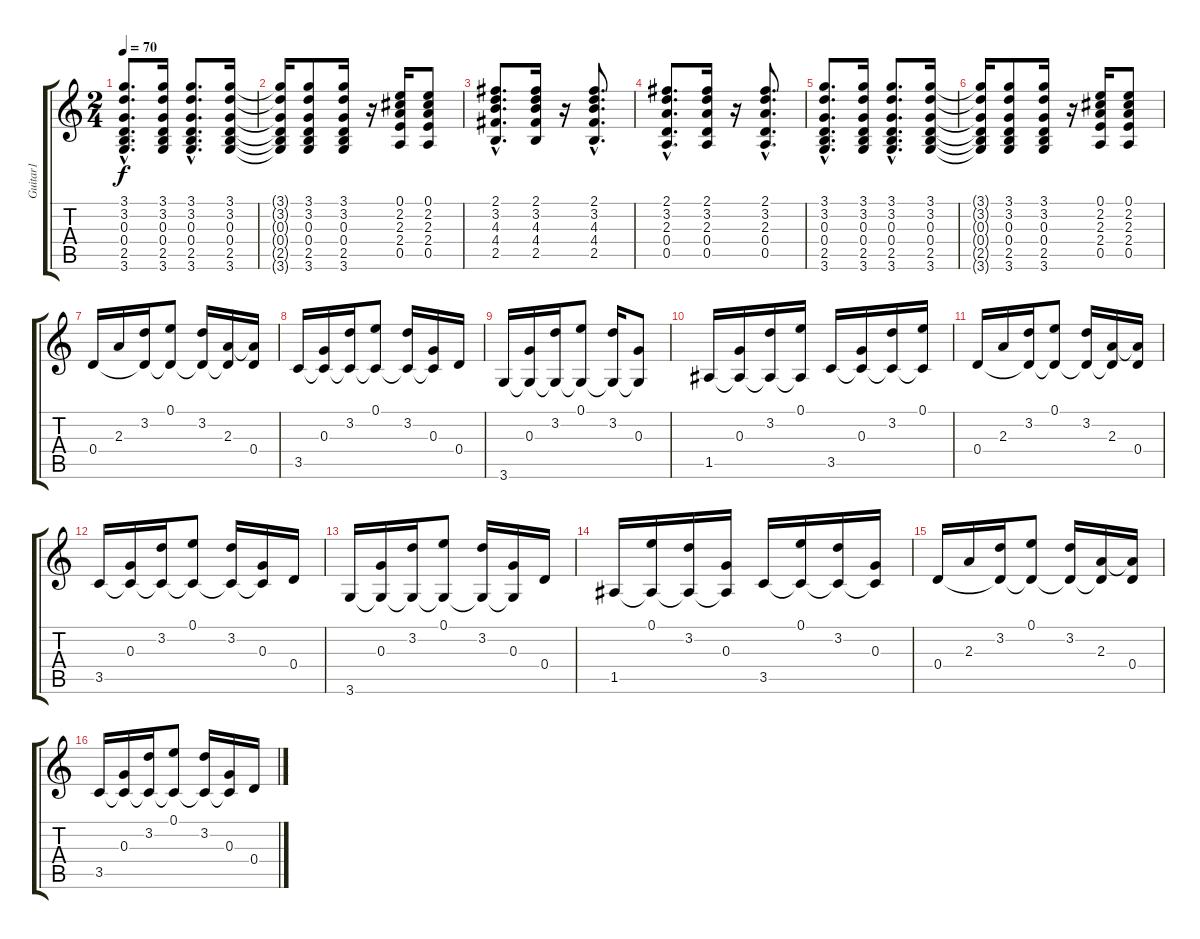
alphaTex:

\track ("Guitar1" "Guitar1") {instrument electricguitarclean}
\staff {score tabs}
\tuning (E4 B3 G3 D3 A2 E2) {hide}
\ts (2 4)
\tempo 70
\clef g2
\ks c
(3.1{hac} 3.2{hac} 0.3{hac} 0.4{hac} 2.5{hac} 3.6{hac}).8{d dy f} (3.1 3.2 0.3 0.4 2.5 3.6).16 (3.1{hac} 3.2{hac} 0.3{hac} 0.4{hac} 2.5{hac} 3.6{hac}).8{d} (3.1 3.2 0.3 0.4 2.5 3.6).16 |
(3.1{t} 3.2{t} 0.3{t} 0.4{t} 2.5{t} 3.6{t}).16 (3.1 3.2 0.3 0.4 2.5 3.6).8 (3.1 3.2 0.3 0.4 2.5 3.6).16 r.16 (0.1 2.2 2.3 2.4 0.5).16 (0.1 2.2 2.3 2.4 0.5).8 |
(2.1{hac} 3.2{hac} 4.3{hac} 4.4{hac} 2.5{hac}).8{d} (2.1 3.2 4.3 4.4 2.5).16 r.16 (2.1{hac} 3.2{hac} 4.3{hac} 4.4{hac} 2.5{hac}).8{d} |
(2.1{hac} 3.2{hac} 2.3{hac} 0.4{hac} 0.5{hac}).8{d} (2.1 3.2 2.3 0.4 0.5).16 r.16 (2.1{hac} 3.2{hac} 2.3{hac} 0.4{hac} 0.5{hac}).8{d} |
(3.1{hac} 3.2{hac} 0.3{hac} 0.4{hac} 2.5{hac} 3.6{hac}).8{d} (3.1 3.2 0.3 0.4 2.5 3.6).16 (3.1{hac} 3.2{hac} 0.3{hac} 0.4{hac} 2.5{hac} 3.6{hac}).8{d} (3.1 3.2 0.3 0.4 2.5 3.6).16 |
(3.1{t} 3.2{t} 0.3{t} 0.4{t} 2.5{t} 3.6{t}).16 (3.1 3.2 0.3 0.4 2.5 3.6).8 (3.1 3.2 0.3 0.4 2.5 3.6).16 r.16 (0.1 2.2 2.3 2.4 0.5).16 (0.1 2.2 2.3 2.4 0.5).8 |
0.4.16 2.3.16 (3.2 0.4{t}).16 (0.1 0.4{t}).8 (3.2 0.4{t}).16 (2.3 0.4{t}).16 (2.3{t} 0.4).16 |
3.5.16 (0.3 3.5{t}).16 (3.2 3.5{t}).16 (0.1 3.5{t}).8 (3.2 3.5{t}).16 (0.3 3.5{t}).16 0.4.16 |
3.6.16 (0.3 3.6{t}).16 (3.2 3.6{t}).16 (0.1 3.6{t}).8 (3.2 3.6{t}).16 (0.3 3.6{t}).8 |
1.5.16 (0.3 1.5{t}).16 (3.2 1.5{t}).16 (0.1 1.5{t}).16 3.5.16 (0.3 3.5{t}).16 (3.2 3.5{t}).16 (0.1 3.5{t}).16 |
0.4.16 2.3.16 (3.2 0.4{t}).16 (0.1 0.4{t}).8 (3.2 0.4{t}).16 (2.3 0.4{t}).16 (2.3{t} 0.4).16 |
3.5.16 (0.3 3.5{t}).16 (3.2 3.5{t}).16 (0.1 3.5{t}).8 (3.2 3.5{t}).16 (0.3 3.5{t}).16 0.4.16 |
3.6.16 (0.3 3.6{t}).16 (3.2 3.6{t}).16 (0.1 3.6{t}).8 (3.2 3.6{t}).16 (0.3 3.6{t}).16 0.4.16 |
1.5.16 (0.1 1.5{t}).16 (3.2 1.5{t}).16 (0.3 1.5{t}).16 3.5.16 (0.1 3.5{t}).16 (3.2 3.5{t}).16 (0.3 3.5{t}).16 |
0.4.16 2.3.16 (3.2 0.4{t}).16 (0.1 0.4{t}).8 (3.2 0.4{t}).16 (2.3 0.4{t}).16 (2.3{t} 0.4).16 |
3.5.16 (0.3 3.5{t}).16 (3.2 3.5{t}).16 (0.1 3.5{t}).8 (3.2 3.5{t}).16 (0.3 3.5{t}).16 0.4.16
